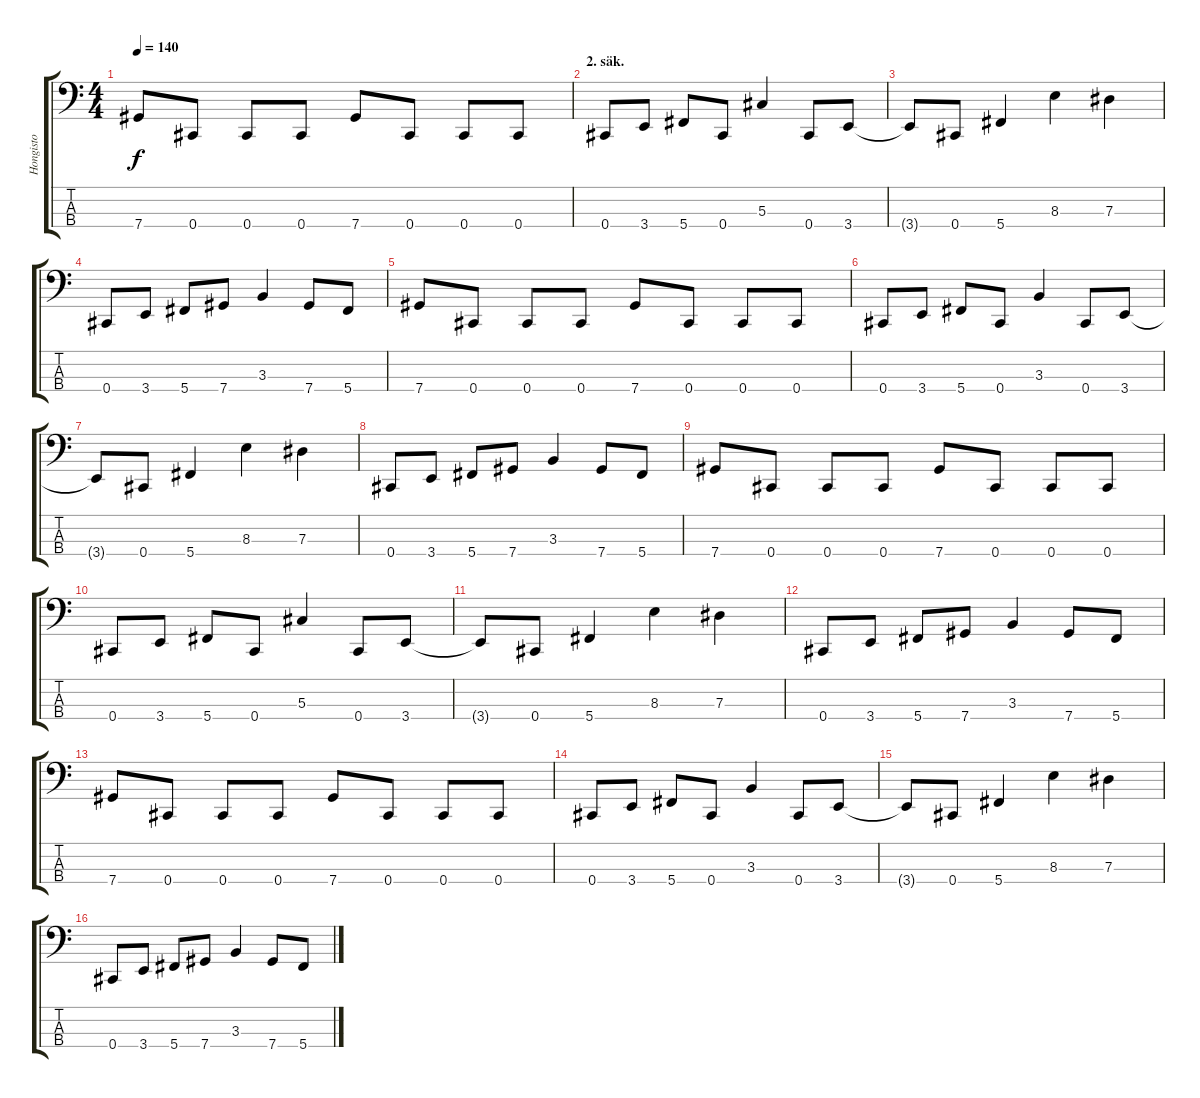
\track ("Hongisto" "Hongisto") {instrument electricbassfinger}
\staff {score tabs}
\tuning (Gb2 Db2 Ab1 Db1) {hide}
\ts (4 4)
\tempo 140
\clef f4
\ks c
7.4.8{dy f} 0.4.8 0.4.8 0.4.8 7.4.8 0.4.8 0.4.8 0.4.8 |
\section ("" "2. säk.")
0.4.8 3.4.8 5.4.8 0.4.8 5.3.4 0.4.8 3.4.8 |
3.4{t}.8 0.4.8 5.4.4 8.3.4 7.3.4 |
0.4.8 3.4.8 5.4.8 7.4.8 3.3.4 7.4.8 5.4.8 |
7.4.8 0.4.8 0.4.8 0.4.8 7.4.8 0.4.8 0.4.8 0.4.8 |
0.4.8 3.4.8 5.4.8 0.4.8 3.3.4 0.4.8 3.4.8 |
3.4{t}.8 0.4.8 5.4.4 8.3.4 7.3.4 |
0.4.8 3.4.8 5.4.8 7.4.8 3.3.4 7.4.8 5.4.8 |
7.4.8 0.4.8 0.4.8 0.4.8 7.4.8 0.4.8 0.4.8 0.4.8 |
0.4.8 3.4.8 5.4.8 0.4.8 5.3.4 0.4.8 3.4.8 |
3.4{t}.8 0.4.8 5.4.4 8.3.4 7.3.4 |
0.4.8 3.4.8 5.4.8 7.4.8 3.3.4 7.4.8 5.4.8 |
7.4.8 0.4.8 0.4.8 0.4.8 7.4.8 0.4.8 0.4.8 0.4.8 |
0.4.8 3.4.8 5.4.8 0.4.8 3.3.4 0.4.8 3.4.8 |
3.4{t}.8 0.4.8 5.4.4 8.3.4 7.3.4 |
0.4.8 3.4.8 5.4.8 7.4.8 3.3.4 7.4.8 5.4.8
